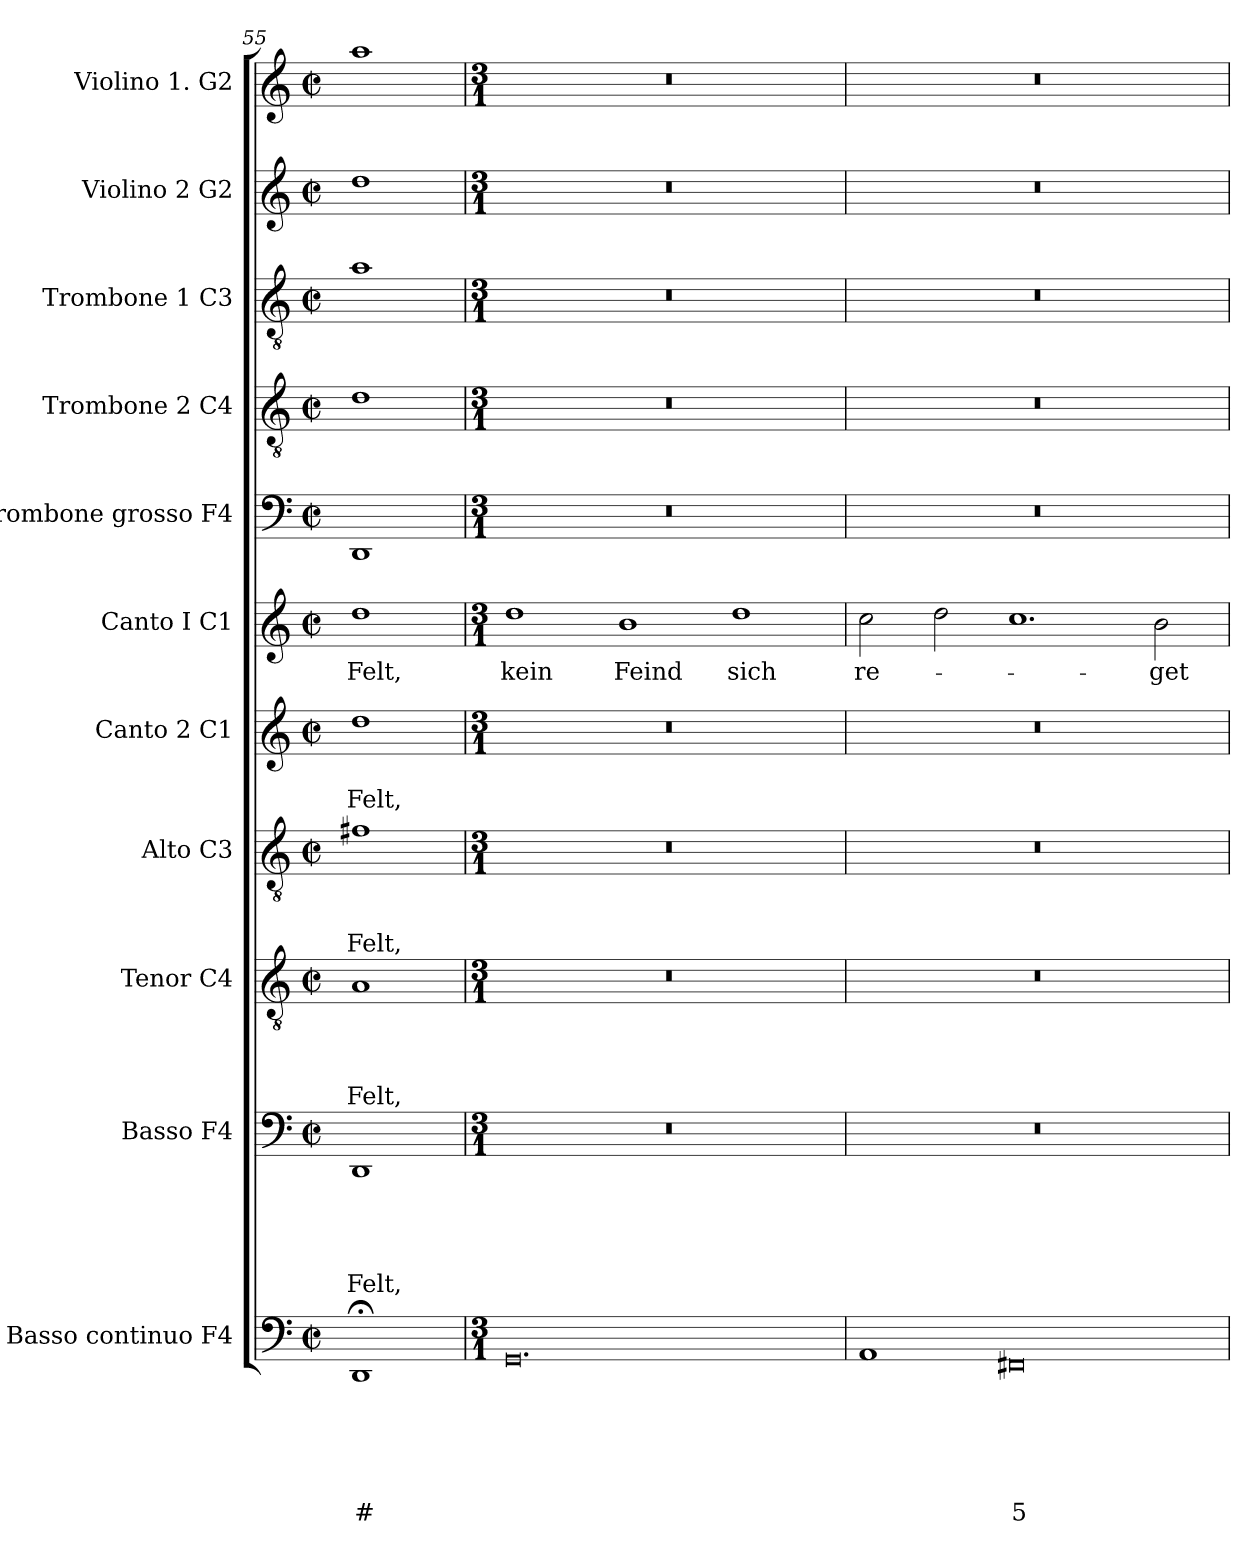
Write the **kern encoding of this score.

**kern	**text	**text	**text	**text	**text	**text	**kern	**text	**text	**text	**text	**text	**kern	**text	**text	**text	**text	**kern	**text	**text	**text	**kern	**text	**text	**kern	**text	**kern	**kern	**kern	**kern	**kern
*part11	*part11	*part11	*part11	*part11	*part11	*part11	*part10	*part10	*part10	*part10	*part10	*part10	*part9	*part9	*part9	*part9	*part9	*part8	*part8	*part8	*part8	*part7	*part7	*part7	*part6	*part6	*part5	*part4	*part3	*part2	*part1
*staff11	*staff11	*staff11	*staff11	*staff11	*staff11	*staff11	*staff10	*staff10	*staff10	*staff10	*staff10	*staff10	*staff9	*staff9	*staff9	*staff9	*staff9	*staff8	*staff8	*staff8	*staff8	*staff7	*staff7	*staff7	*staff6	*staff6	*staff5	*staff4	*staff3	*staff2	*staff1
*I"Basso continuo F4	*	*	*	*	*	*	*I"Basso F4	*	*	*	*	*	*I"Tenor C4	*	*	*	*	*I"Alto C3	*	*	*	*I"Canto 2 C1	*	*	*I"Canto I C1	*	*I"Trombone grosso F4	*I"Trombone 2 C4	*I"Trombone 1 C3	*I"Violino 2 G2	*I"Violino 1. G2
*	*	*	*	*	*	*	*I'B	*	*	*	*	*	*I'T	*	*	*	*	*I'A	*	*	*	*I'C2	*	*	*I'C1	*	*I'Trb 3	*I'Trb 2	*I'Trb 1	*I'Vln2	*I'Vln 1
*clefF4	*	*	*	*	*	*	*clefF4	*	*	*	*	*	*clefGv2	*	*	*	*	*clefGv2	*	*	*	*clefG2	*	*	*clefG2	*	*clefF4	*clefGv2	*clefGv2	*clefG2	*clefG2
*k[]	*	*	*	*	*	*	*k[]	*	*	*	*	*	*k[]	*	*	*	*	*k[]	*	*	*	*k[]	*	*	*k[]	*	*k[]	*k[]	*k[]	*k[]	*k[]
*C:	*	*	*	*	*	*	*C:	*	*	*	*	*	*C:	*	*	*	*	*C:	*	*	*	*C:	*	*	*C:	*	*C:	*C:	*C:	*C:	*C:
*M2/2	*	*	*	*	*	*	*M2/2	*	*	*	*	*	*M2/2	*	*	*	*	*M2/2	*	*	*	*M2/2	*	*	*M2/2	*	*M2/2	*M2/2	*M2/2	*M2/2	*M2/2
*met(c|)	*	*	*	*	*	*	*met(c|)	*	*	*	*	*	*met(c|)	*	*	*	*	*met(c|)	*	*	*	*met(c|)	*	*	*met(c|)	*	*met(c|)	*met(c|)	*met(c|)	*met(c|)	*met(c|)
=55	=55	=55	=55	=55	=55	=55	=55	=55	=55	=55	=55	=55	=55	=55	=55	=55	=55	=55	=55	=55	=55	=55	=55	=55	=55	=55	=55	=55	=55	=55	=55
!	!	!	!	!	!	!LO:LY:b	!	!	!	!	!	!LO:LY:b	!	!	!	!	!LO:LY:b	!	!	!	!LO:LY:b	!	!	!LO:LY:b	!	!LO:LY:b	!	!	!	!	!
1DD;<	.	.	.	.	.	#	1DD	.	.	.	.	Felt,	1A	.	.	.	Felt,	1f#X	.	.	Felt,	1dd	.	Felt,	1dd	Felt,	1DD	1d	1a	1dd	1aa
=56	=56	=56	=56	=56	=56	=56	=56	=56	=56	=56	=56	=56	=56	=56	=56	=56	=56	=56	=56	=56	=56	=56	=56	=56	=56	=56	=56	=56	=56	=56	=56
*M3/1	*	*	*	*	*	*	*M3/1	*	*	*	*	*	*M3/1	*	*	*	*	*M3/1	*	*	*	*M3/1	*	*	*M3/1	*	*M3/1	*M3/1	*M3/1	*M3/1	*M3/1
!	!	!	!	!	!	!	!	!	!	!	!	!	!	!	!	!	!	!	!	!	!	!	!	!	!	!LO:LY:b	!	!	!	!	!
0.GG	.	.	.	.	.	.	0.r	.	.	.	.	.	0.r	.	.	.	.	0.r	.	.	.	0.r	.	.	1dd	kein	0.r	0.r	0.r	0.r	0.r
!	!	!	!	!	!	!	!	!	!	!	!	!	!	!	!	!	!	!	!	!	!	!	!	!	!	!LO:LY:b	!	!	!	!	!
.	.	.	.	.	.	.	.	.	.	.	.	.	.	.	.	.	.	.	.	.	.	.	.	.	1b	Feind	.	.	.	.	.
!	!	!	!	!	!	!	!	!	!	!	!	!	!	!	!	!	!	!	!	!	!	!	!	!	!	!LO:LY:b	!	!	!	!	!
.	.	.	.	.	.	.	.	.	.	.	.	.	.	.	.	.	.	.	.	.	.	.	.	.	1dd	sich	.	.	.	.	.
=57	=57	=57	=57	=57	=57	=57	=57	=57	=57	=57	=57	=57	=57	=57	=57	=57	=57	=57	=57	=57	=57	=57	=57	=57	=57	=57	=57	=57	=57	=57	=57
!	!	!	!	!	!	!	!	!	!	!	!	!	!	!	!	!	!	!	!	!	!	!	!	!	!	!LO:LY:b	!	!	!	!	!
1AA	.	.	.	.	.	.	0.r	.	.	.	.	.	0.r	.	.	.	.	0.r	.	.	.	0.r	.	.	2cc\	re-	0.r	0.r	0.r	0.r	0.r
.	.	.	.	.	.	.	.	.	.	.	.	.	.	.	.	.	.	.	.	.	.	.	.	.	2dd\	.	.	.	.	.	.
!	!	!	!	!	!	!LO:LY:b	!	!	!	!	!	!	!	!	!	!	!	!	!	!	!	!	!	!	!	!	!	!	!	!	!
0FF#X	.	.	.	.	.	5	.	.	.	.	.	.	.	.	.	.	.	.	.	.	.	.	.	.	1.cc	.	.	.	.	.	.
!	!	!	!	!	!	!	!	!	!	!	!	!	!	!	!	!	!	!	!	!	!	!	!	!	!	!LO:LY:b	!	!	!	!	!
.	.	.	.	.	.	.	.	.	.	.	.	.	.	.	.	.	.	.	.	.	.	.	.	.	2b\	-get	.	.	.	.	.
=	=	=	=	=	=	=	=	=	=	=	=	=	=	=	=	=	=	=	=	=	=	=	=	=	=	=	=	=	=	=	=
*-	*-	*-	*-	*-	*-	*-	*-	*-	*-	*-	*-	*-	*-	*-	*-	*-	*-	*-	*-	*-	*-	*-	*-	*-	*-	*-	*-	*-	*-	*-	*-
